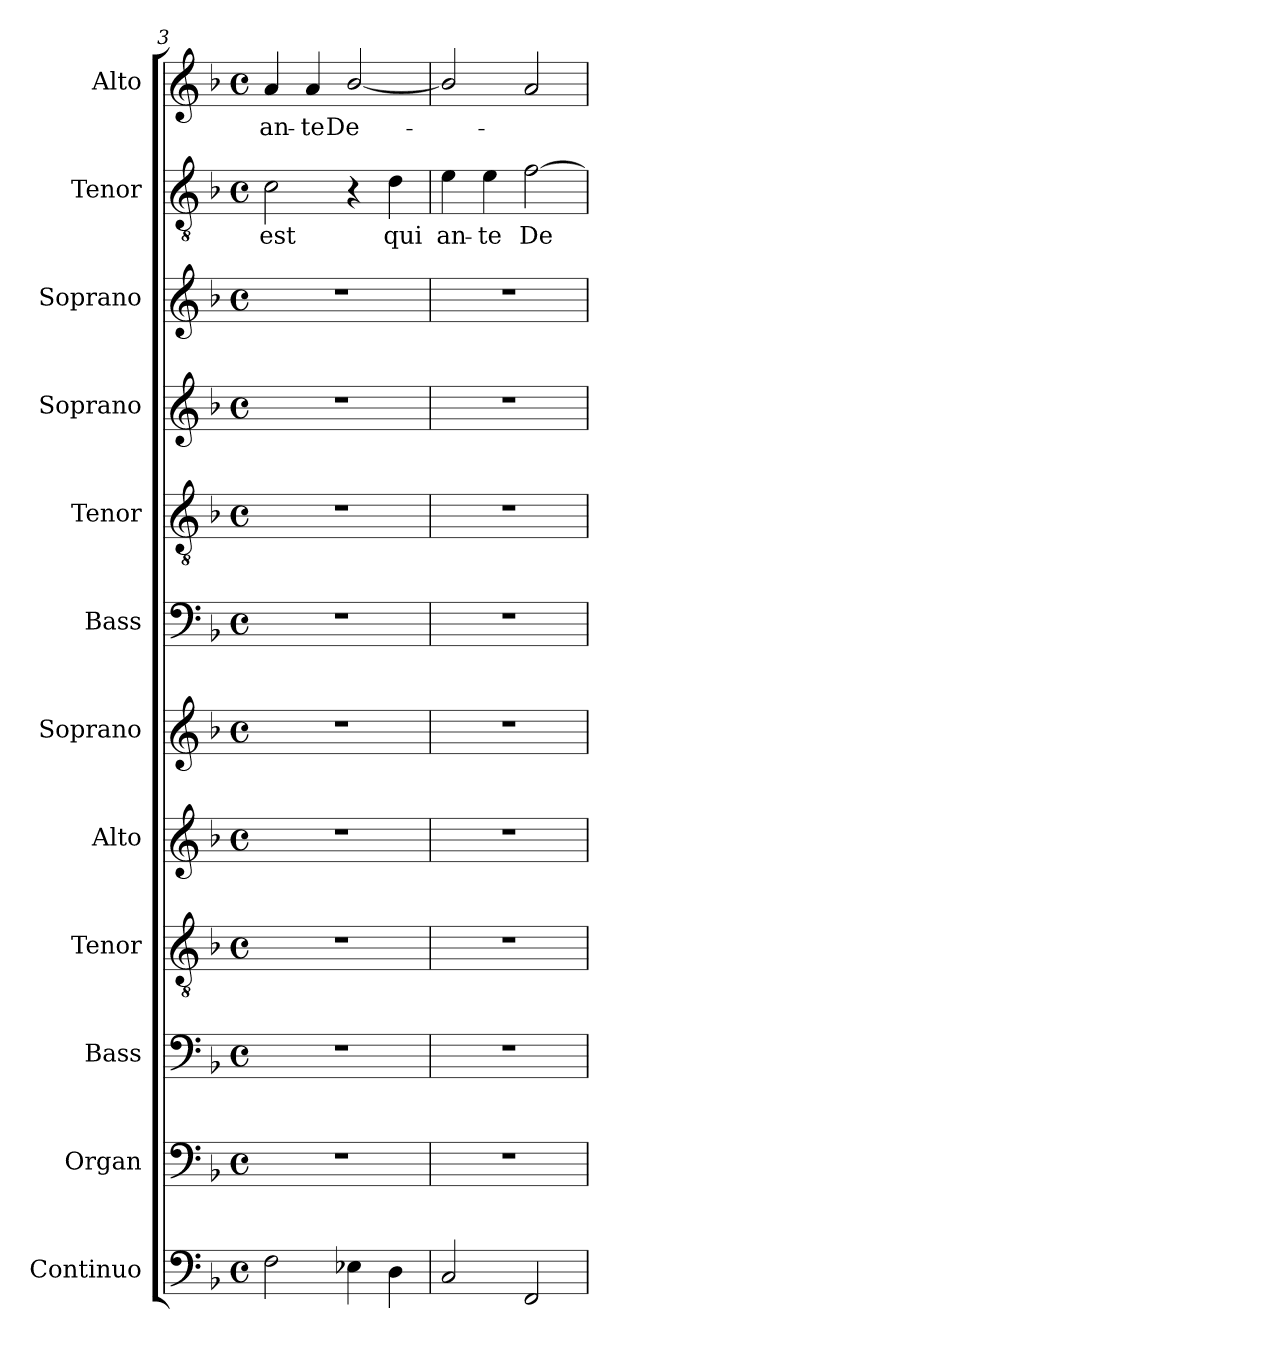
**kern	**kern	**kern	**kern	**kern	**kern	**kern	**kern	**kern	**kern	**kern	**text	**kern	**text
*part12	*part11	*part10	*part9	*part8	*part7	*part6	*part5	*part4	*part3	*part2	*part2	*part1	*part1
*staff12	*staff11	*staff10	*staff9	*staff8	*staff7	*staff6	*staff5	*staff4	*staff3	*staff2	*staff2	*staff1	*staff1
*I"Continuo	*I"Organ	*I"Bass	*I"Tenor	*I"Alto	*I"Soprano	*I"Bass	*I"Tenor	*I"Soprano	*I"Soprano	*I"Tenor	*	*I"Alto	*
*I'Cont.	*I'Org.	*I'B.	*I'T.	*I'A.	*I'S.	*I'B.	*I'T.	*I'S.	*I'S.	*I'T.	*	*I'A.	*
*clefF4	*clefF4	*clefF4	*clefGv2	*clefG2	*clefG2	*clefF4	*clefGv2	*clefG2	*clefG2	*clefGv2	*	*clefG2	*
*	*	*	*ITrd7c12	*	*	*	*ITrd7c12	*	*	*ITrd7c12	*	*	*
*k[b-]	*k[b-]	*k[b-]	*k[b-]	*k[b-]	*k[b-]	*k[b-]	*k[b-]	*k[b-]	*k[b-]	*k[b-]	*	*k[b-]	*
*F:	*F:	*F:	*F:	*F:	*F:	*F:	*F:	*F:	*F:	*F:	*	*F:	*
*M4/4	*M4/4	*M4/4	*M4/4	*M4/4	*M4/4	*M4/4	*M4/4	*M4/4	*M4/4	*M4/4	*	*M4/4	*
*met(c)	*met(c)	*met(c)	*met(c)	*met(c)	*met(c)	*met(c)	*met(c)	*met(c)	*met(c)	*met(c)	*	*met(c)	*
=3	=3	=3	=3	=3	=3	=3	=3	=3	=3	=3	=3	=3	=3
!	!	!	!	!	!	!	!	!	!	!	!LO:LY:b:color=#000000	!	!
!	!	!	!	!	!	!	!	!	!	!	!	!	!LO:LY:b:color=#000000
2Fi\	1r	1r	1r	1r	1r	1r	1r	1r	1r	2Ci\	est	4ai/	an-
!	!	!	!	!	!	!	!	!	!	!	!	!	!LO:LY:b:color=#000000
.	.	.	.	.	.	.	.	.	.	.	.	4ai/	-te
!	!	!	!	!	!	!	!	!	!	!	!	!	!LO:LY:b:color=#000000
4E-Xi\	.	.	.	.	.	.	.	.	.	4r	.	[2b-i/	De-
!	!	!	!	!	!	!	!	!	!	!	!LO:LY:b:color=#000000	!	!
4Di\	.	.	.	.	.	.	.	.	.	4Di\	qui	.	.
=4	=4	=4	=4	=4	=4	=4	=4	=4	=4	=4	=4	=4	=4
!	!	!	!	!	!	!	!	!	!	!	!LO:LY:b:color=#000000	!	!
2Ci/	1r	1r	1r	1r	1r	1r	1r	1r	1r	4Ei\	an-	2b-i/]	.
!	!	!	!	!	!	!	!	!	!	!	!LO:LY:b:color=#000000	!	!
.	.	.	.	.	.	.	.	.	.	4Ei\	-te	.	.
!	!	!	!	!	!	!	!	!	!	!	!LO:LY:b:color=#000000	!	!
2FFi/	.	.	.	.	.	.	.	.	.	[2Fi\	De-	2ai/	.
=	=	=	=	=	=	=	=	=	=	=	=	=	=
*-	*-	*-	*-	*-	*-	*-	*-	*-	*-	*-	*-	*-	*-
